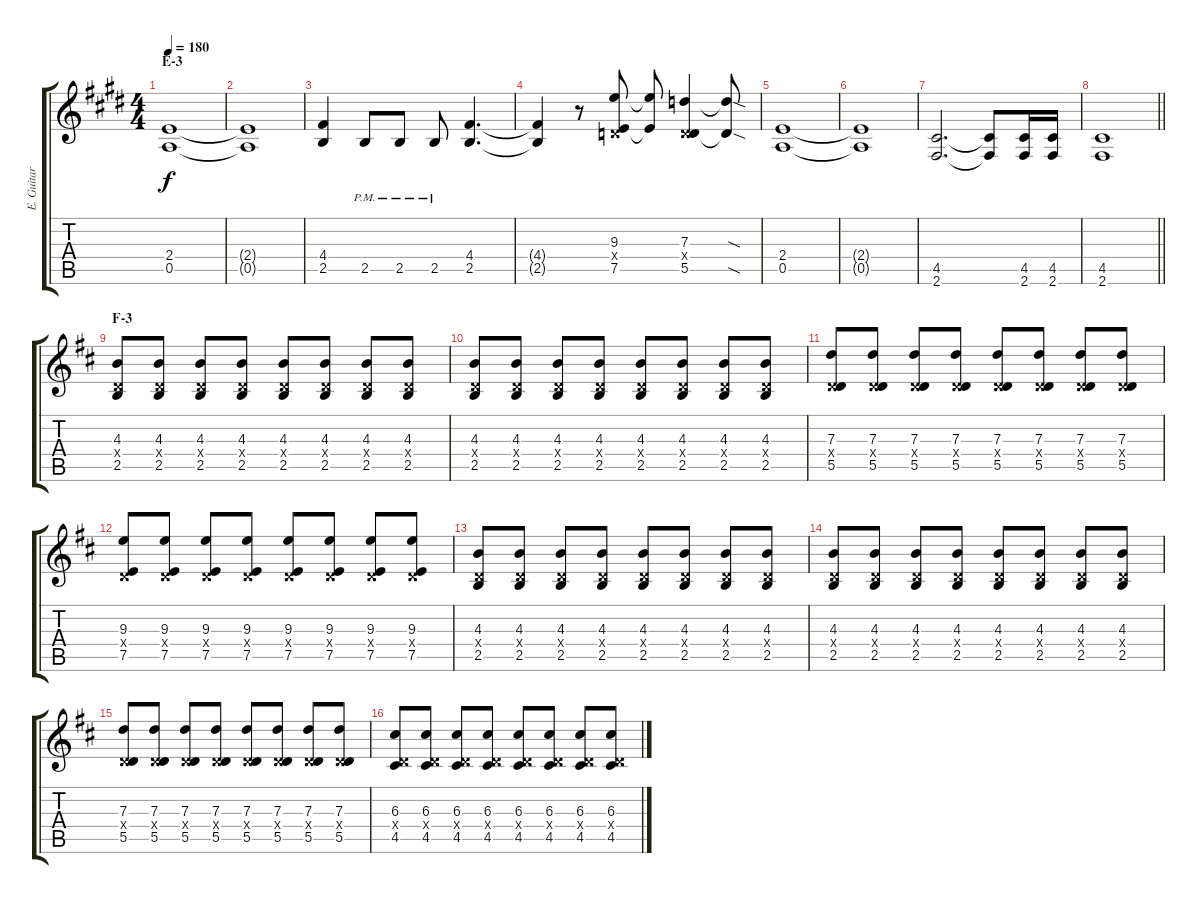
\track ("E. Guitar I" "E. Guitar ") {instrument overdrivenguitar}
\staff {score tabs}
\tuning (E4 B3 G3 D3 A2 E2) {hide}
\ts (4 4)
\section ("" "E-3")
\tempo 180
\clef g2
\ks e
(2.4 0.5).1{dy f} |
(2.4{t} 0.5{t}).1 |
(4.4 2.5).4 2.5{pm}.8 2.5{pm}.8 2.5{pm}.8 (4.4 2.5).4{d} |
(4.4{t} 2.5{t}).4 r.8 (9.3 0.4{x} 7.5).8 (9.3{t} 7.5{t}).8 (7.3 0.4{x} 5.5).4 (7.3{sod t} 5.5{sod t}).8 |
(2.4 0.5).1 |
(2.4{t} 0.5{t}).1 |
(4.5 2.6).2{d} (4.5{t} 2.6{t}).8 (4.5 2.6).16 (4.5 2.6).16 |
\barLineRight lightlight
(4.5 2.6).1 |
\section ("" "F-3")
\ks d
(4.3 0.4{x} 2.5).8 (4.3 0.4{x} 2.5).8 (4.3 0.4{x} 2.5).8 (4.3 0.4{x} 2.5).8 (4.3 0.4{x} 2.5).8 (4.3 0.4{x} 2.5).8 (4.3 0.4{x} 2.5).8 (4.3 0.4{x} 2.5).8 |
(4.3 0.4{x} 2.5).8 (4.3 0.4{x} 2.5).8 (4.3 0.4{x} 2.5).8 (4.3 0.4{x} 2.5).8 (4.3 0.4{x} 2.5).8 (4.3 0.4{x} 2.5).8 (4.3 0.4{x} 2.5).8 (4.3 0.4{x} 2.5).8 |
(7.3 0.4{x} 5.5).8 (7.3 0.4{x} 5.5).8 (7.3 0.4{x} 5.5).8 (7.3 0.4{x} 5.5).8 (7.3 0.4{x} 5.5).8 (7.3 0.4{x} 5.5).8 (7.3 0.4{x} 5.5).8 (7.3 0.4{x} 5.5).8 |
(9.3 0.4{x} 7.5).8 (9.3 0.4{x} 7.5).8 (9.3 0.4{x} 7.5).8 (9.3 0.4{x} 7.5).8 (9.3 0.4{x} 7.5).8 (9.3 0.4{x} 7.5).8 (9.3 0.4{x} 7.5).8 (9.3 0.4{x} 7.5).8 |
(4.3 0.4{x} 2.5).8 (4.3 0.4{x} 2.5).8 (4.3 0.4{x} 2.5).8 (4.3 0.4{x} 2.5).8 (4.3 0.4{x} 2.5).8 (4.3 0.4{x} 2.5).8 (4.3 0.4{x} 2.5).8 (4.3 0.4{x} 2.5).8 |
(4.3 0.4{x} 2.5).8 (4.3 0.4{x} 2.5).8 (4.3 0.4{x} 2.5).8 (4.3 0.4{x} 2.5).8 (4.3 0.4{x} 2.5).8 (4.3 0.4{x} 2.5).8 (4.3 0.4{x} 2.5).8 (4.3 0.4{x} 2.5).8 |
(7.3 0.4{x} 5.5).8 (7.3 0.4{x} 5.5).8 (7.3 0.4{x} 5.5).8 (7.3 0.4{x} 5.5).8 (7.3 0.4{x} 5.5).8 (7.3 0.4{x} 5.5).8 (7.3 0.4{x} 5.5).8 (7.3 0.4{x} 5.5).8 |
(6.3 0.4{x} 4.5).8 (6.3 0.4{x} 4.5).8 (6.3 0.4{x} 4.5).8 (6.3 0.4{x} 4.5).8 (6.3 0.4{x} 4.5).8 (6.3 0.4{x} 4.5).8 (6.3 0.4{x} 4.5).8 (6.3 0.4{x} 4.5).8
